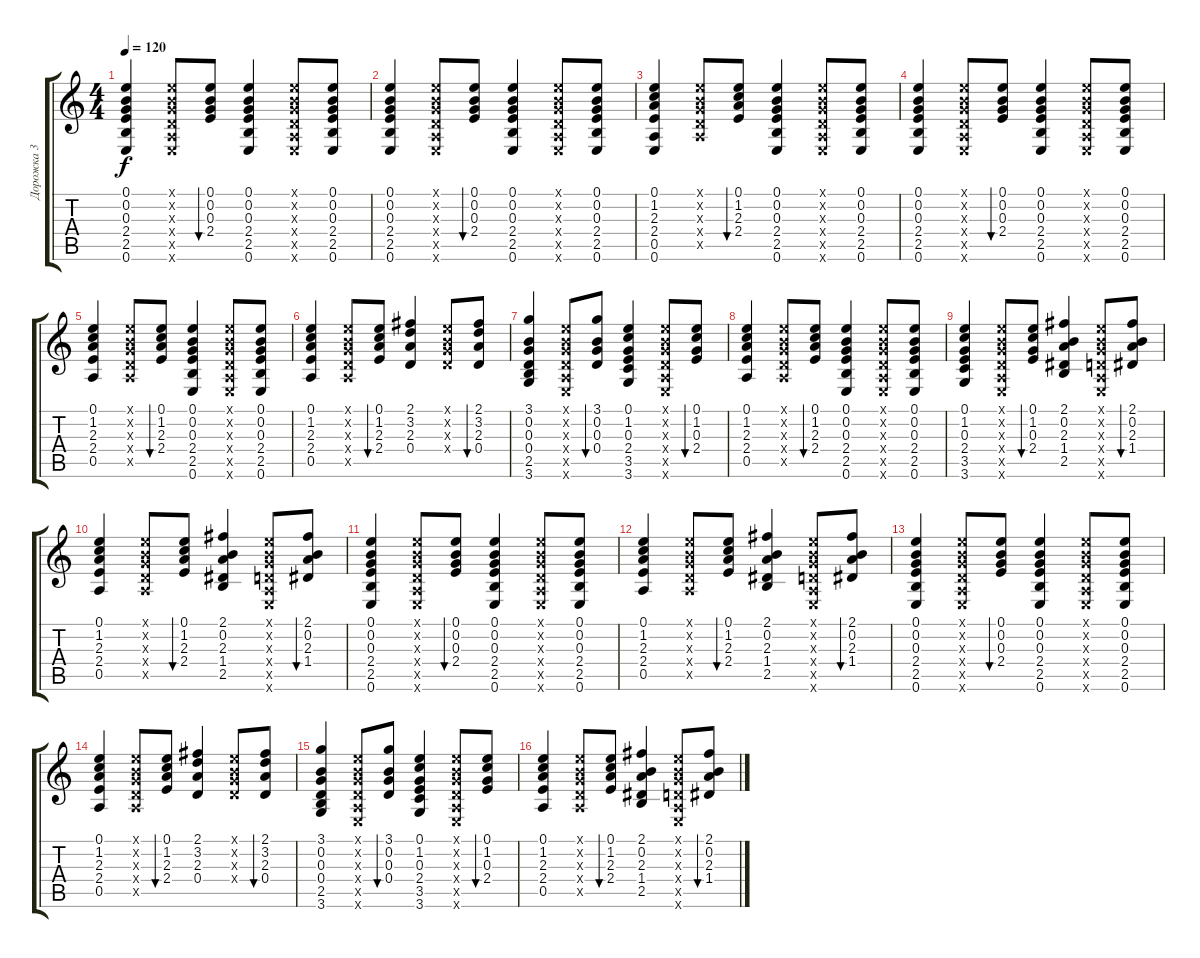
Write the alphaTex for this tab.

\track ("Дорожка 3" "Дорожка 3") {instrument acousticguitarnylon}
\staff {score tabs}
\tuning (E4 B3 G3 D3 A2 E2) {hide}
\ts (4 4)
\tempo 120
\clef g2
\ks c
(0.1 0.2 0.3 2.4 2.5 0.6).4{dy f} (0.1{x} 0.2{x} 0.3{x} 0.4{x} 0.5{x} 0.6{x}).8 (0.1 0.2 0.3 2.4).8{bu 60} (0.1 0.2 0.3 2.4 2.5 0.6).4 (0.1{x} 0.2{x} 0.3{x} 0.4{x} 0.5{x} 0.6{x}).8 (0.1 0.2 0.3 2.4 2.5 0.6).8 |
(0.1 0.2 0.3 2.4 2.5 0.6).4 (0.1{x} 0.2{x} 0.3{x} 0.4{x} 0.5{x} 0.6{x}).8 (0.1 0.2 0.3 2.4).8{bu 60} (0.1 0.2 0.3 2.4 2.5 0.6).4 (0.1{x} 0.2{x} 0.3{x} 0.4{x} 0.5{x} 0.6{x}).8 (0.1 0.2 0.3 2.4 2.5 0.6).8 |
(0.1 1.2 2.3 2.4 0.5 0.6).4 (0.1{x} 0.2{x} 0.3{x} 0.4{x} 0.5{x}).8 (0.1 1.2 2.3 2.4).8{bu 60} (0.1 0.2 0.3 2.4 2.5 0.6).4 (0.1{x} 0.2{x} 0.3{x} 0.4{x} 0.5{x} 0.6{x}).8 (0.1 0.2 0.3 2.4 2.5 0.6).8 |
(0.1 0.2 0.3 2.4 2.5 0.6).4 (0.1{x} 0.2{x} 0.3{x} 0.4{x} 0.5{x} 0.6{x}).8 (0.1 0.2 0.3 2.4).8{bu 60} (0.1 0.2 0.3 2.4 2.5 0.6).4 (0.1{x} 0.2{x} 0.3{x} 0.4{x} 0.5{x} 0.6{x}).8 (0.1 0.2 0.3 2.4 2.5 0.6).8 |
(0.1 1.2 2.3 2.4 0.5).4 (0.1{x} 0.2{x} 0.3{x} 0.4{x} 0.5{x}).8 (0.1 1.2 2.3 2.4).8{bu 60} (0.1 0.2 0.3 2.4 2.5 0.6).4 (0.1{x} 0.2{x} 0.3{x} 0.4{x} 0.5{x} 0.6{x}).8 (0.1 0.2 0.3 2.4 2.5 0.6).8 |
(0.1 1.2 2.3 2.4 0.5).4 (0.1{x} 0.2{x} 0.3{x} 0.4{x} 0.5{x}).8 (0.1 1.2 2.3 2.4).8{bu 60} (2.1 3.2 2.3 0.4).4 (0.1{x} 0.2{x} 0.3{x} 0.4{x}).8 (2.1 3.2 2.3 0.4).8{bu 60} |
(3.1 0.2 0.3 0.4 2.5 3.6).4 (0.1{x} 0.2{x} 0.3{x} 0.4{x} 0.5{x} 0.6{x}).8 (3.1 0.2 0.3 0.4).8{bu 60} (0.1 1.2 0.3 2.4 3.5 3.6).4 (0.1{x} 0.2{x} 0.3{x} 0.4{x} 0.5{x} 0.6{x}).8 (0.1 1.2 0.3 2.4).8{bu 60} |
(0.1 1.2 2.3 2.4 0.5).4 (0.1{x} 0.2{x} 0.3{x} 0.4{x} 0.5{x}).8 (0.1 1.2 2.3 2.4).8{bu 60} (0.1 0.2 0.3 2.4 2.5 0.6).4 (0.1{x} 0.2{x} 0.3{x} 0.4{x} 0.5{x} 0.6{x}).8 (0.1 0.2 0.3 2.4 2.5 0.6).8 |
(0.1 1.2 0.3 2.4 3.5 3.6).4 (0.1{x} 0.2{x} 0.3{x} 0.4{x} 0.5{x} 0.6{x}).8 (0.1 1.2 0.3 2.4).8{bu 60} (2.1 0.2 2.3 1.4 2.5).4 (0.1{x} 0.2{x} 0.3{x} 0.4{x} 0.5{x} 0.6{x}).8 (2.1 0.2 2.3 1.4).8{bu 60} |
(0.1 1.2 2.3 2.4 0.5).4 (0.1{x} 0.2{x} 0.3{x} 0.4{x} 0.5{x}).8 (0.1 1.2 2.3 2.4).8{bu 60} (2.1 0.2 2.3 1.4 2.5).4 (0.1{x} 0.2{x} 0.3{x} 0.4{x} 0.5{x} 0.6{x}).8 (2.1 0.2 2.3 1.4).8{bu 60} |
(0.1 0.2 0.3 2.4 2.5 0.6).4 (0.1{x} 0.2{x} 0.3{x} 0.4{x} 0.5{x} 0.6{x}).8 (0.1 0.2 0.3 2.4).8{bu 60} (0.1 0.2 0.3 2.4 2.5 0.6).4 (0.1{x} 0.2{x} 0.3{x} 0.4{x} 0.5{x} 0.6{x}).8 (0.1 0.2 0.3 2.4 2.5 0.6).8 |
(0.1 1.2 2.3 2.4 0.5).4 (0.1{x} 0.2{x} 0.3{x} 0.4{x} 0.5{x}).8 (0.1 1.2 2.3 2.4).8{bu 60} (2.1 0.2 2.3 1.4 2.5).4 (0.1{x} 0.2{x} 0.3{x} 0.4{x} 0.5{x} 0.6{x}).8 (2.1 0.2 2.3 1.4).8{bu 60} |
(0.1 0.2 0.3 2.4 2.5 0.6).4 (0.1{x} 0.2{x} 0.3{x} 0.4{x} 0.5{x} 0.6{x}).8 (0.1 0.2 0.3 2.4).8{bu 60} (0.1 0.2 0.3 2.4 2.5 0.6).4 (0.1{x} 0.2{x} 0.3{x} 0.4{x} 0.5{x} 0.6{x}).8 (0.1 0.2 0.3 2.4 2.5 0.6).8 |
(0.1 1.2 2.3 2.4 0.5).4 (0.1{x} 0.2{x} 0.3{x} 0.4{x} 0.5{x}).8 (0.1 1.2 2.3 2.4).8{bu 60} (2.1 3.2 2.3 0.4).4 (0.1{x} 0.2{x} 0.3{x} 0.4{x}).8 (2.1 3.2 2.3 0.4).8{bu 60} |
(3.1 0.2 0.3 0.4 2.5 3.6).4 (0.1{x} 0.2{x} 0.3{x} 0.4{x} 0.5{x} 0.6{x}).8 (3.1 0.2 0.3 0.4).8{bu 60} (0.1 1.2 0.3 2.4 3.5 3.6).4 (0.1{x} 0.2{x} 0.3{x} 0.4{x} 0.5{x} 0.6{x}).8 (0.1 1.2 0.3 2.4).8{bu 60} |
(0.1 1.2 2.3 2.4 0.5).4 (0.1{x} 0.2{x} 0.3{x} 0.4{x} 0.5{x}).8 (0.1 1.2 2.3 2.4).8{bu 60} (2.1 0.2 2.3 1.4 2.5).4 (0.1{x} 0.2{x} 0.3{x} 0.4{x} 0.5{x} 0.6{x}).8 (2.1 0.2 2.3 1.4).8{bu 60}
